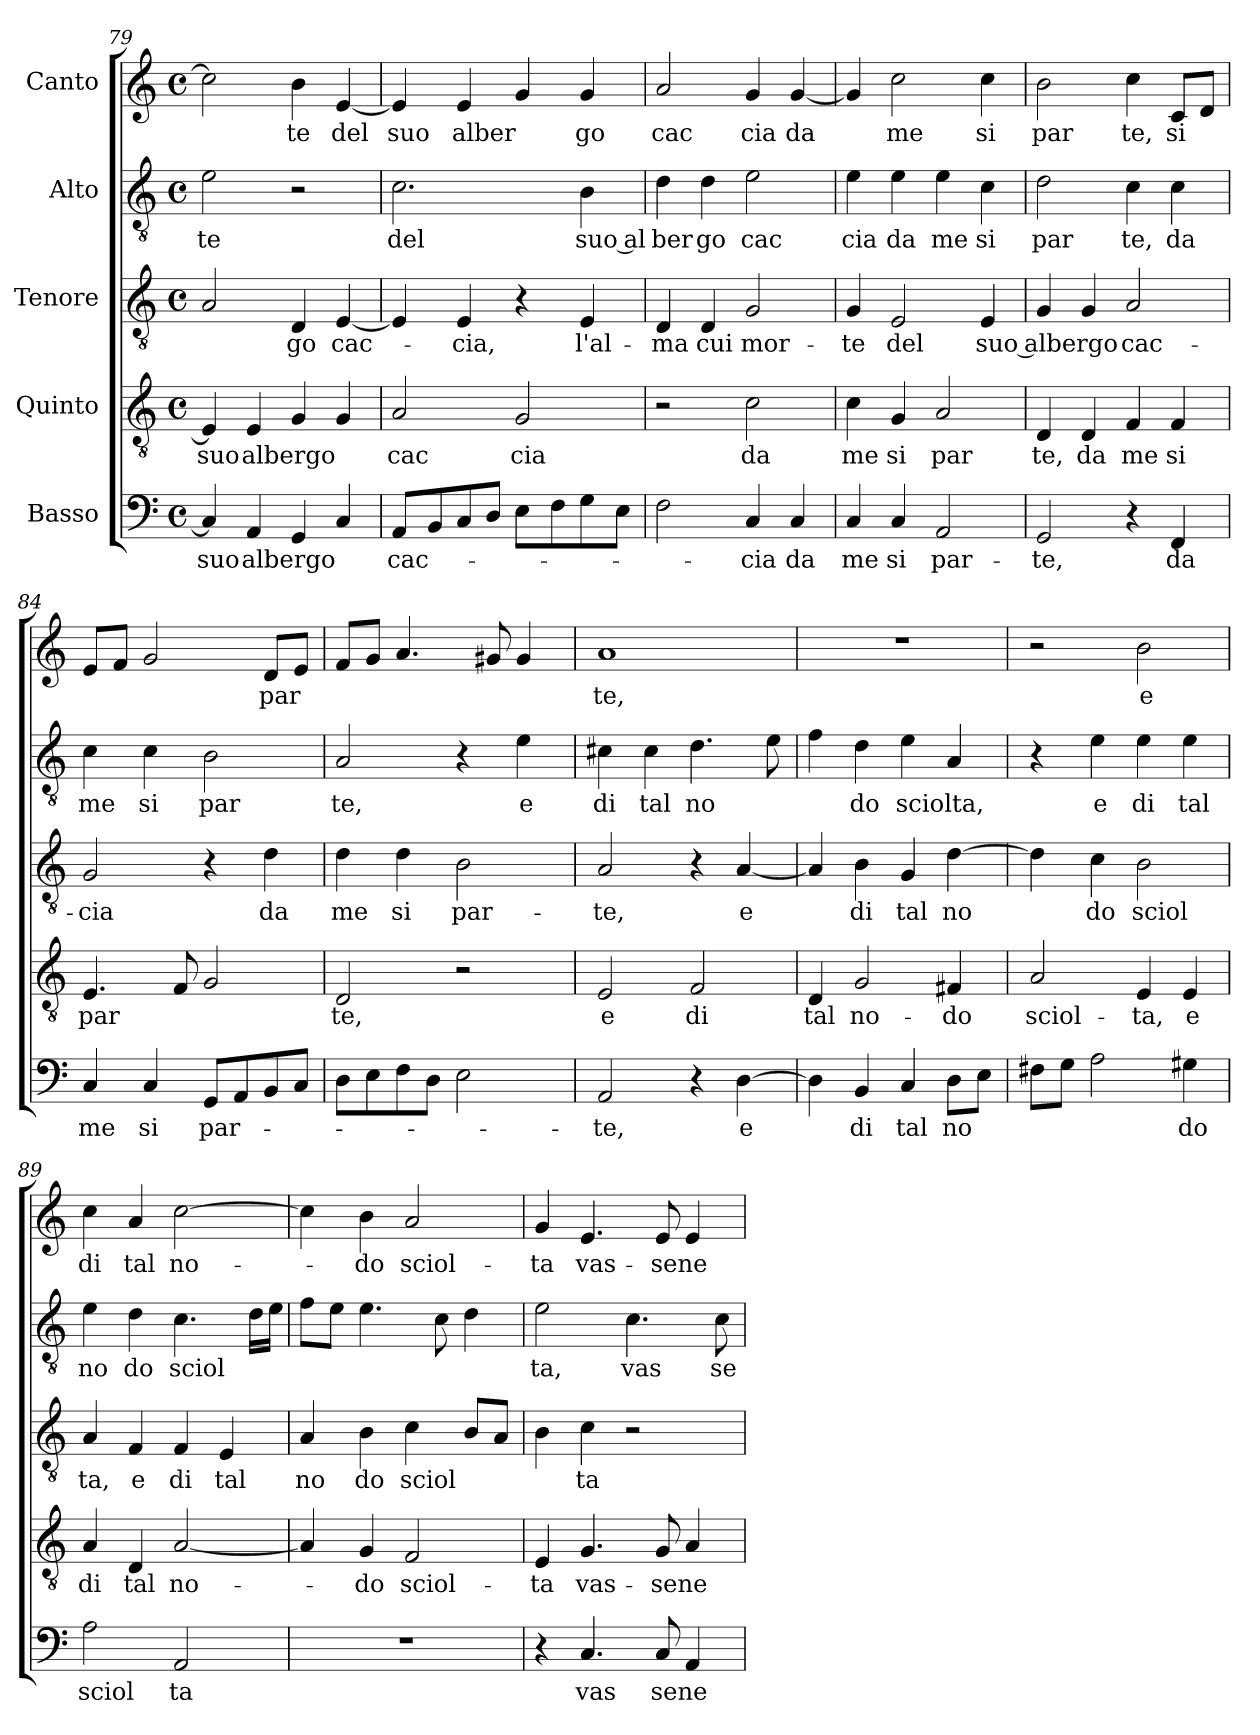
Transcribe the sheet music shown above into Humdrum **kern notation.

**kern	**text	**kern	**text	**kern	**text	**kern	**text	**kern	**text
*part5	*part5	*part4	*part4	*part3	*part3	*part2	*part2	*part1	*part1
*staff5	*staff5	*staff4	*staff4	*staff3	*staff3	*staff2	*staff2	*staff1	*staff1
*I"Basso	*	*I"Quinto	*	*I"Tenore	*	*I"Alto	*	*I"Canto	*
*clefF4	*	*clefGv2	*	*clefGv2	*	*clefGv2	*	*clefG2	*
*	*	*k[]	*	*	*	*	*	*k[]	*
*	*	*C:	*	*	*	*	*	*C:	*
*M4/4	*	*M4/4	*	*M4/4	*	*M4/4	*	*M4/4	*
*met(c)	*	*met(c)	*	*met(c)	*	*met(c)	*	*met(c)	*
=79	=79	=79	=79	=79	=79	=79	=79	=79	=79
!	!LO:LY:b	!	!LO:LY:b	!	!	!	!LO:LY:b:cj	!	!
4C/]	suo	4E/]	suo	2A/	.	2e\	-te	2cc\]	.
!	!LO:LY:b	!	!LO:LY:b	!	!	!	!	!	!
4AA/	albergo	4E/	albergo	.	.	.	.	.	.
!	!	!	!	!	!LO:LY:b:cj	!	!	!	!LO:LY:b:cj
4GG/	.	4G/	.	4D/	-go	2r	.	4b\	-te
!	!	!	!	!	!LO:LY:b	!	!	!	!LO:LY:b
4C/	.	4G/	.	[>4E/	cac-	.	.	[>4e/	del
!!LO:LB:g=z
=80	=80	=80	=80	=80	=80	=80	=80	=80	=80
!	!LO:LY:b	!	!LO:LY:b:cj	!	!	!	!LO:LY:b:cj	!	!LO:LY:b
*	*	*	*	*^	*	*	*	*	*
8AA/L	cac-	2A/	cac	4E/]	64ryy	.	2.c\	del	4e/]	suo
.	.	.	.	.	2ryy	.	.	.	.	.
8BB/	.	.	.	.	.	.	.	.	.	.
!	!	!	!	!	!	!LO:LY:b:cj	!	!	!	!LO:LY:b
8C/	.	.	.	4E/	.	-cia,	.	.	4e/	alber
8D/J	.	.	.	.	.	.	.	.	.	.
!	!	!	!LO:LY:b:cj	!	!	!	!	!	!	!
8E\L	.	2G/	cia	4r	.	.	.	.	4g/	.
.	.	.	.	.	4ryy	.	.	.	.	.
8F\	.	.	.	.	.	.	.	.	.	.
!	!	!	!	!	!	!LO:LY:b:cj	!	!LO:LY:b:rj	!	!LO:LY:b:cj
8G\	.	.	.	4E/	.	l'al-	4B\	suo al	4g/	go
.	.	.	.	.	8...ryy	.	.	.	.	.
8E\J	.	.	.	.	.	.	.	.	.	.
=81	=81	=81	=81	=81	=81	=81	=81	=81	=81	=81
!	!	!	!	!	!	!LO:LY:b:cj	!	!LO:LY:b:cj	!	!LO:LY:b:cj
*	*	*	*	*v	*v	*	*	*	*	*
2F\	.	2r	.	4D/	-ma	4d\	ber	2a/	cac
!	!	!	!	!	!LO:LY:b:cj	!	!LO:LY:b:cj	!	!
.	.	.	.	4D/	cui	4d\	go	.	.
!	!LO:LY:b:cj	!	!LO:LY:b:cj	!	!LO:LY:b:cj	!	!LO:LY:b:cj	!	!LO:LY:b:cj
4C/	-cia	2c\	da	2G/	mor-	2e\	cac	4g/	cia
!	!LO:LY:b:cj	!	!	!	!	!	!	!	!LO:LY:b
4C/	da	.	.	.	.	.	.	[<4g/	da
=82	=82	=82	=82	=82	=82	=82	=82	=82	=82
!	!LO:LY:b:cj	!	!LO:LY:b:cj	!	!LO:LY:b:cj	!	!LO:LY:b:cj	!	!
4C/	me	4c\	me	4G/	-te	4e\	cia	4g/]	.
!	!LO:LY:b:cj	!	!LO:LY:b:cj	!	!LO:LY:b:cj	!	!LO:LY:b:cj	!	!LO:LY:b:cj
4C/	si	4G/	si	2E/	del	4e\	da	2cc\	me
!	!LO:LY:b:cj	!	!LO:LY:b:cj	!	!	!	!LO:LY:b:cj	!	!
2AA/	par-	2A/	par	.	.	4e\	me	.	.
!	!	!	!	!	!LO:LY:b:rj	!	!LO:LY:b:cj	!	!LO:LY:b:cj
.	.	.	.	4E/	suo albergo	4c\	si	4cc\	si
=83	=83	=83	=83	=83	=83	=83	=83	=83	=83
!	!LO:LY:b:cj	!	!LO:LY:b:cj	!	!	!	!LO:LY:b:cj	!	!LO:LY:b:cj
2GG/	-te,	4D/	te,	4G/	.	2d\	par	2b\	par
!	!	!	!LO:LY:b:cj	!	!	!	!	!	!
.	.	4D/	da	4G/	.	.	.	.	.
!	!	!	!LO:LY:b:cj	!	!LO:LY:b:cj	!	!LO:LY:b:cj	!	!LO:LY:b:cj
4r	.	4F/	me	2A/	cac-	4c\	te,	4cc\	te,
!	!LO:LY:b:cj	!	!LO:LY:b:cj	!	!	!	!LO:LY:b:cj	!	!LO:LY:b:cj
4FF/	da	4F/	si	.	.	4c\	da	8c/L	si
.	.	.	.	.	.	.	.	8d/J	.
=84	=84	=84	=84	=84	=84	=84	=84	=84	=84
!	!LO:LY:b:cj	!	!LO:LY:b	!	!LO:LY:b:cj	!	!LO:LY:b:cj	!	!
4C/	me	4.E/	par	2G/	-cia	4c\	me	8e/L	.
.	.	.	.	.	.	.	.	8f/J	.
!	!LO:LY:b:cj	!	!	!	!	!	!LO:LY:b:cj	!	!
4C/	si	.	.	.	.	4c\	si	2g/	.
.	.	8F/	.	.	.	.	.	.	.
!	!LO:LY:b	!	!	!	!	!	!LO:LY:b:cj	!	!
8GG/L	par-	2G/	.	4r	.	2B\	par	.	.
8AA/	.	.	.	.	.	.	.	.	.
!	!	!	!	!	!LO:LY:b:cj	!	!	!	!LO:LY:b
8BB/	.	.	.	4d\	da	.	.	8d/L	par
8C/J	.	.	.	.	.	.	.	8e/J	.
=85	=85	=85	=85	=85	=85	=85	=85	=85	=85
!	!	!	!LO:LY:b:cj	!	!LO:LY:b:cj	!	!LO:LY:b:cj	!	!
8D\L	.	2D/	te,	4d\	me	2A/	te,	8f/L	.
8E\	.	.	.	.	.	.	.	8g/J	.
!	!	!	!	!	!LO:LY:b:cj	!	!	!	!
8F\	.	.	.	4d\	si	.	.	4.a/	.
8D\J	.	.	.	.	.	.	.	.	.
!	!	!	!	!	!LO:LY:b:cj	!	!	!	!
2E\	.	2r	.	2B\	par-	4r	.	.	.
.	.	.	.	.	.	.	.	8g#/	.
!	!	!	!	!	!	!	!LO:LY:b:cj	!	!
.	.	.	.	.	.	4e\	e	4g#/	.
=86	=86	=86	=86	=86	=86	=86	=86	=86	=86
!	!LO:LY:b:cj	!	!LO:LY:b:cj	!	!LO:LY:b:cj	!	!LO:LY:b:cj	!	!LO:LY:b:cj
2AA/	-te,	2E/	e	2A/	-te,	4c#X\	di	1a	te,
!	!	!	!	!	!	!	!LO:LY:b:cj	!	!
.	.	.	.	.	.	4c#\	tal	.	.
!	!	!	!LO:LY:b:cj	!	!	!	!LO:LY:b:cj	!	!
4r	.	2F/	di	4r	.	4.d\	no	.	.
!	!LO:LY:b:cj	!	!	!	!LO:LY:b:cj	!	!	!	!
[>4D\	e	.	.	[>4A/	e	.	.	.	.
.	.	.	.	.	.	8e\	.	.	.
!!LO:PB:g=z
=87	=87	=87	=87	=87	=87	=87	=87	=87	=87
!	!	!	!LO:LY:b:cj	!	!	!	!	!	!
4D\]	.	4D/	tal	4A/]	.	4f\	.	1r	.
!	!LO:LY:b:cj	!	!LO:LY:b:cj	!	!LO:LY:b:cj	!	!LO:LY:b:cj	!	!
4BB/	di	2G/	no-	4B\	di	4d\	do	.	.
!	!LO:LY:b:cj	!	!	!	!LO:LY:b:cj	!	!LO:LY:b:cj	!	!
4C/	tal	.	.	4G/	tal	4e\	sciolta,	.	.
!	!LO:LY:b:cj	!	!LO:LY:b:cj	!	!LO:LY:b:cj	!	!	!	!
8D\L	no	4F#X/	-do	[>4d\	no	4A/	.	.	.
8E\J	.	.	.	.	.	.	.	.	.
=88	=88	=88	=88	=88	=88	=88	=88	=88	=88
!	!	!	!LO:LY:b:cj	!	!	!	!	!	!
8F#X\L	.	2A/	sciol-	4d\]	.	4r	.	2r	.
8G\J	.	.	.	.	.	.	.	.	.
!	!	!	!	!	!LO:LY:b:cj	!	!LO:LY:b:cj	!	!
2A\	.	.	.	4c\	do	4e\	e	.	.
!	!	!	!LO:LY:b:cj	!	!LO:LY:b:cj	!	!LO:LY:b:cj	!	!LO:LY:b:cj
.	.	4E/	-ta,	2B\	sciol	4e\	di	2b\	e
!	!LO:LY:b:cj	!	!LO:LY:b:cj	!	!	!	!LO:LY:b:cj	!	!
4G#\	do	4E/	e	.	.	4e\	tal	.	.
=89	=89	=89	=89	=89	=89	=89	=89	=89	=89
!	!LO:LY:b:cj	!	!LO:LY:b:cj	!	!LO:LY:b:cj	!	!LO:LY:b:cj	!	!LO:LY:b:cj
2A\	sciol	4A/	di	4A/	ta,	4e\	no	4cc\	di
!	!	!	!LO:LY:b:cj	!	!LO:LY:b:cj	!	!LO:LY:b:cj	!	!LO:LY:b:cj
.	.	4D/	tal	4F/	e	4d\	do	4a/	tal
!	!LO:LY:b:cj	!	!LO:LY:b:cj	!	!LO:LY:b:cj	!	!LO:LY:b	!	!LO:LY:b:cj
2AA/	ta	[<2A/	no-	4F/	di	4.c\	sciol	[>2cc\	no-
!	!	!	!	!	!LO:LY:b:cj	!	!	!	!
.	.	.	.	4E/	tal	.	.	.	.
.	.	.	.	.	.	16d\L	.	.	.
.	.	.	.	.	.	16e\J	.	.	.
=90	=90	=90	=90	=90	=90	=90	=90	=90	=90
!	!	!	!	!	!LO:LY:b:cj	!	!	!	!
1r	.	4A/]	.	4A/	no	8f\L	.	4cc\]	.
.	.	.	.	.	.	8e\J	.	.	.
!	!	!	!LO:LY:b:cj	!	!LO:LY:b:cj	!	!	!	!LO:LY:b:cj
.	.	4G/	-do	4B\	do	4.e\	.	4b\	-do
!	!	!	!LO:LY:b:cj	!	!LO:LY:b	!	!	!	!LO:LY:b:cj
.	.	2F/	sciol-	4c\	sciol	.	.	2a/	sciol-
.	.	.	.	.	.	8c\	.	.	.
.	.	.	.	8B/L	.	4d\	.	.	.
.	.	.	.	8A/J	.	.	.	.	.
=91	=91	=91	=91	=91	=91	=91	=91	=91	=91
!	!	!	!LO:LY:b:cj	!	!	!	!LO:LY:b:cj	!	!LO:LY:b:cj
4r	.	4E/	-ta	4B\	.	2e\	ta,	4g/	-ta
!	!LO:LY:b:cj	!	!LO:LY:b:cj	!	!LO:LY:b:cj	!	!	!	!LO:LY:b:cj
4.C/	vas	4.G/	vas-	4c\	ta	.	.	4.e/	vas-
!	!	!	!	!	!	!	!LO:LY:b:cj	!	!
.	.	.	.	2r	.	4.c\	vas	.	.
!	!LO:LY:b	!	!LO:LY:b	!	!	!	!	!	!LO:LY:b
8C/	sene	8G/	-sene	.	.	.	.	8e/	-sene
4AA/	.	4A/	.	.	.	.	.	4e/	.
!	!	!	!	!	!	!	!LO:LY:b:cj	!	!
.	.	.	.	.	.	8c\	se	.	.
=	=	=	=	=	=	=	=	=	=
*-	*-	*-	*-	*-	*-	*-	*-	*-	*-
